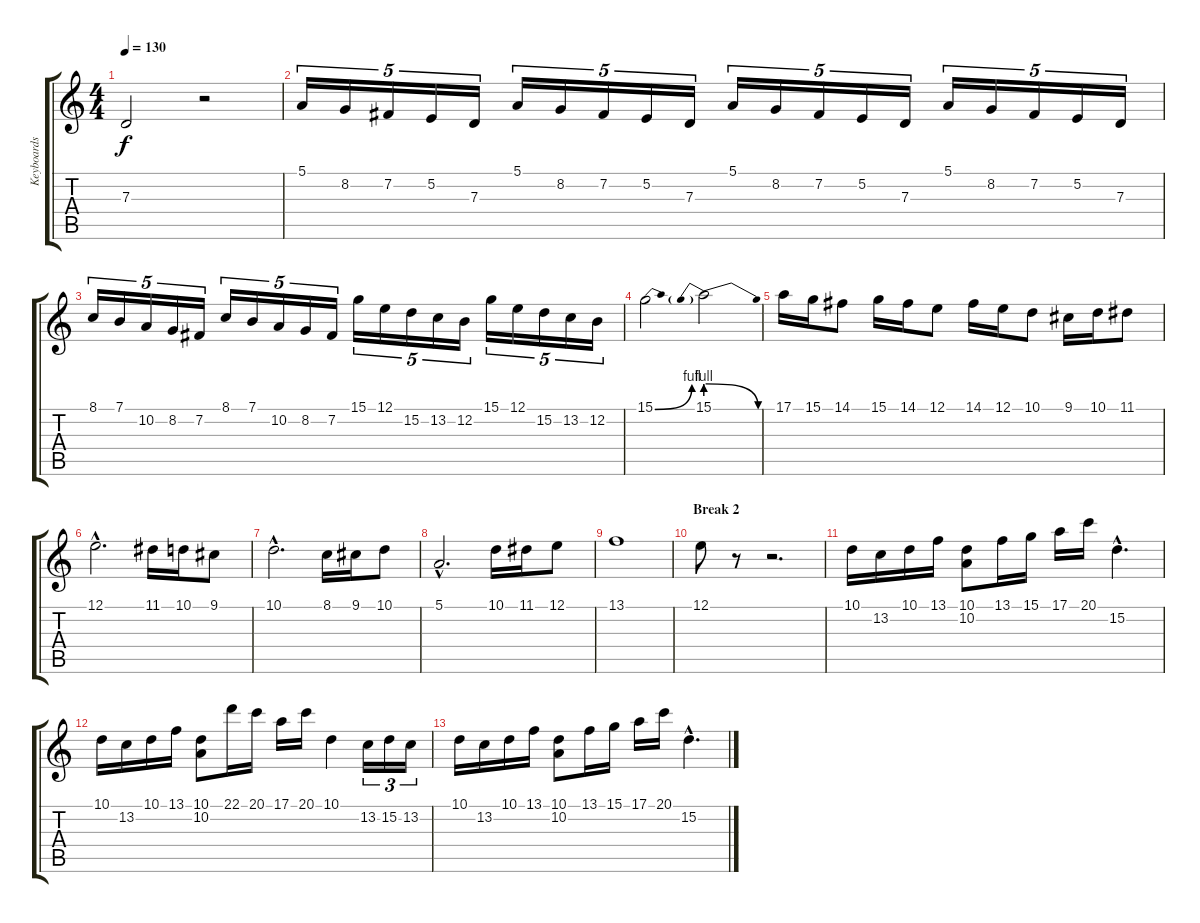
\track ("Keyboards - lead" "Keyboards ") {instrument lead2sawtooth}
\staff {score tabs}
\tuning (E4 B3 G3 D3 A2 E2) {hide}
\ts (4 4)
\tempo 130
\clef g2
\ks c
7.3.2{dy f} r.2 |
5.1.16{tu (5 4)} 8.2.16{tu (5 4)} 7.2.16{tu (5 4)} 5.2.16{tu (5 4)} 7.3.16{tu (5 4)} 5.1.16{tu (5 4)} 8.2.16{tu (5 4)} 7.2.16{tu (5 4)} 5.2.16{tu (5 4)} 7.3.16{tu (5 4)} 5.1.16{tu (5 4)} 8.2.16{tu (5 4)} 7.2.16{tu (5 4)} 5.2.16{tu (5 4)} 7.3.16{tu (5 4)} 5.1.16{tu (5 4)} 8.2.16{tu (5 4)} 7.2.16{tu (5 4)} 5.2.16{tu (5 4)} 7.3.16{tu (5 4)} |
8.1.16{tu (5 4)} 7.1.16{tu (5 4)} 10.2.16{tu (5 4)} 8.2.16{tu (5 4)} 7.2.16{tu (5 4)} 8.1.16{tu (5 4)} 7.1.16{tu (5 4)} 10.2.16{tu (5 4)} 8.2.16{tu (5 4)} 7.2.16{tu (5 4)} 15.1.16{tu (5 4)} 12.1.16{tu (5 4)} 15.2.16{tu (5 4)} 13.2.16{tu (5 4)} 12.2.16{tu (5 4)} 15.1.16{tu (5 4)} 12.1.16{tu (5 4)} 15.2.16{tu (5 4)} 13.2.16{tu (5 4)} 12.2.16{tu (5 4)} |
15.1{be (bend 0 0 60 4)}.2 15.1{be (prebendrelease 0 4 60 0)}.2 |
17.1.16 15.1.16 14.1.8 15.1.16 14.1.16 12.1.8 14.1.16 12.1.16 10.1.8 9.1.16 10.1.16 11.1.8 |
12.1{hac}.2{d} 11.1.16 10.1.16 9.1.8 |
10.1{hac}.2{d} 8.1.16 9.1.16 10.1.8 |
5.1{hac}.2{d} 10.1.16 11.1.16 12.1.8 |
13.1.1 |
\section ("" "Break 2")
12.1.8 r.8 r.2{d} |
10.1.16 13.2.16 10.1.16 13.1.16 (10.1 10.2).8 13.1.16 15.1.16 17.1.16 20.1.16 15.2{hac}.4{d} |
10.1.16 13.2.16 10.1.16 13.1.16 (10.1 10.2).8 22.1.16 20.1.16 17.1.16 20.1.16 10.1.4 13.2.16{tu (3 2)} 15.2.16{tu (3 2)} 13.2.16{tu (3 2)} |
10.1.16 13.2.16 10.1.16 13.1.16 (10.1 10.2).8 13.1.16 15.1.16 17.1.16 20.1.16 15.2{hac}.4{d}
